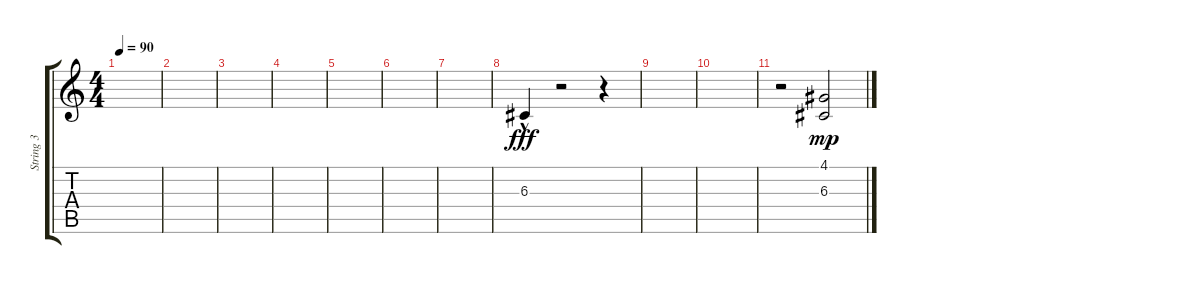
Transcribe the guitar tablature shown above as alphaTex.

\track ("String 3" "String 3") {instrument reversecymbal}
\staff {score tabs}
\tuning (E4 B3 G3 D3 A2 E2) {hide}
\ts (4 4)
\tempo 90
\clef g2
\ks c
|
|
|
|
|
|
|
6.3{hac}.4{dy fff} r.2 r.4 |
|
|
r.2 (4.1 6.3).2{dy mp}
